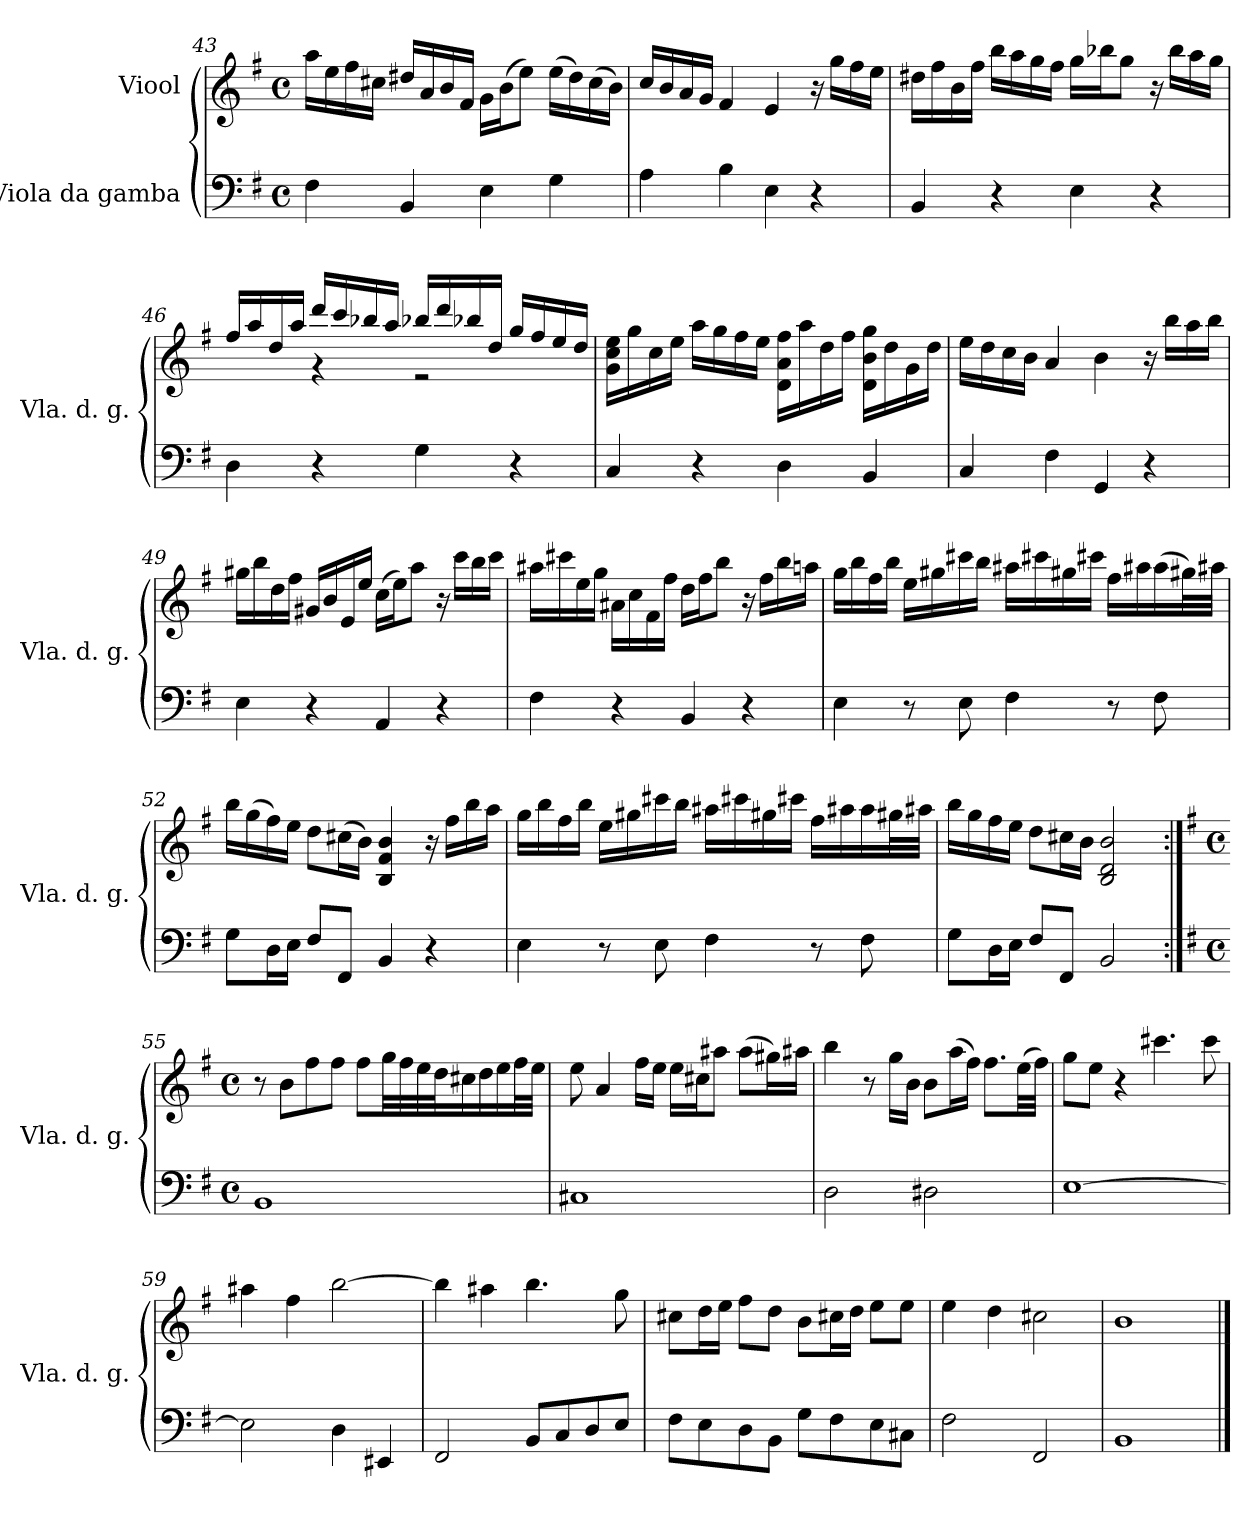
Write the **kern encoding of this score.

**kern	**kern
*part2	*part1
*staff2	*staff1
*I"Viola da gamba	*I"Viool
*I'Vla. d. g.	*
*clefF4	*clefG2
*k[f#]	*k[f#]
*M4/4	*M4/4
*met(c)	*met(c)
=43	=43
4F#\	16aa\LL
.	16ee\
.	16ff#\
.	16cc#X\JJ
4BB/	16dd#X/LL
.	16a/
.	16b/
.	16f#/JJ
4E\	16g\LL
.	(16b\J
.	8ee\J)
4G\	(16ee\LL
.	16dd#\)
.	(16cc#\
.	16b\JJ)
!!LO:LB:g=z
=44	=44
4A\	16cc/LL
.	16b/
.	16a/
.	16g/JJ
4B\	4f#/
4E\	4e/
4r	16r
.	16gg\LL
.	16ff#\
.	16ee\JJ
=45	=45
4BB/	16dd#X\LL
.	16ff#\
.	16b\
.	16ff#\JJ
4r	16bb\LL
.	16aa\
.	16gg\
.	16ff#\JJ
4E\	16gg\LL
.	16bb-X\J
.	8gg\J
4r	16r
.	16bb-\LL
.	16aa\
.	16gg\JJ
!!LO:LB:g=z
=46	=46
*	*^
4D\	16ff#/LL	4ryy
.	16aa/	.
.	16dd/	.
.	16aa/JJ	.
4r	16ddd/LL	4r
.	16ccc/	.
.	16bb-X/	.
.	16aa/JJ	.
4G\	16bb-X/LL	2r
.	16ddd/	.
.	16bb-X/	.
.	16dd/JJ	.
4r	16gg/LL	.
.	16ff#/	.
.	16ee/	.
.	16dd/JJ	.
*	*v	*v
=47	=47
4C/	16g\ 16cc\ 16ee\LL
.	16gg\
.	16cc\
.	16ee\JJ
4r	16aa\LL
.	16gg\
.	16ff#\
.	16ee\JJ
4D\	16d\ 16a\ 16ff#\LL
.	16aa\
.	16dd\
.	16ff#\JJ
4BB/	16d\ 16b\ 16gg\LL
.	16dd\
.	16g\
.	16dd\JJ
!!LO:LB:g=z
=48	=48
4C/	16ee\LL
.	16dd\
.	16cc\
.	16b\JJ
4F#\	4a/
4GG/	4b\
4r	16r
.	16bb\LL
.	16aa\
.	16bb\JJ
=49	=49
4E\	16gg#X\LL
.	16bb\
.	16dd\
.	16ff#\JJ
4r	16g#X/LL
.	16b/
.	16e/
.	16ee/JJ
4AA/	(16cc\LL
.	16ee\J)
.	8aa\J
4r	16r
.	16ccc\LL
.	16bb\
.	16ccc\JJ
!!LO:LB:g=z
=50	=50
4F#\	16aa#X\LL
.	16ccc#X\
.	16ee\
.	16gg\JJ
4r	16a#X\LL
.	16cc\
.	16f#\
.	16ff#\JJ
4BB/	16dd\LL
.	16ff#\J
.	8bb\J
4r	16r
.	16ff#\LL
.	16bb\
.	16aan\JJ
!!LO:PB:g=z
=51	=51
4E\	16gg\LL
.	16bb\
.	16ff#\
.	16bb\JJ
8r	16ee\LL
.	16gg#X\
8E\	16ccc#X\
.	16bb\JJ
4F#\	16aa#X\LL
.	16ccc#X\
.	16gg#X\
.	16ccc#X\JJ
8r	16ff#\LL
.	16aa#X\
8F#\	(16aa#\
.	32gg#X\L)
.	32aa#X\JJJ
=52	=52
8G\L	16bb\LL
.	(16gg\
16D\L	16ff#\)
16E\JJ	16ee\JJ
8F#/L	8dd\L
8FF#/J	(16cc#X\L
.	16b\JJ)
4BB/	4B/ 4f#/ 4b/
4r	16r
.	16ff#\LL
.	16bb\
.	16aa\JJ
!!LO:LB:g=z
=53	=53
4E\	16gg\LL
.	16bb\
.	16ff#\
.	16bb\JJ
8r	16ee\LL
.	16gg#X\
8E\	16ccc#X\
.	16bb\JJ
4F#\	16aa#X\LL
.	16ccc#X\
.	16gg#X\
.	16ccc#X\JJ
8r	16ff#\LL
.	16aa#X\
8F#\	16aa#\
.	32gg#X\L
.	32aa#X\JJJ
=54	=54
8G\L	16bb\LL
.	16gg\
16D\L	16ff#\
16E\JJ	16ee\JJ
8F#/L	8dd\L
8FF#/J	16cc#X\L
.	16b\JJ
2BB/	2B/ 2d/ 2b/
!!LO:PB:g=z
=55:|!	=55:|!
*k[f#]	*k[f#]
*M4/4	*M4/4
*met(c)	*met(c)
*	*MM60
1BB	8r
.	8b\L
.	8ff#\
.	8ff#\J
.	8ff#\L
.	32gg\LL
.	32ff#\
.	32ee\
.	32dd\J
.	16cc#X\
.	16dd\
.	16ee\
.	32ff#\L
.	32ee\JJJ
=56	=56
1C#X	8ee\
.	4a/
.	16ff#\LL
.	16ee\JJ
.	16ee\LL
.	16cc#X\J
.	8aa#X\J
.	(8aa#\L
.	16gg#X\L)
.	16aa#X\JJ
!!LO:LB:g=z
=57	=57
2D\	4bb\
.	8r
.	16gg\LL
.	16b\JJ
2D#X\	8b\L
.	(16aa\L
.	16ff#\JJ)
.	8.ff#\L
.	(32ee\LL
.	32ff#\JJJ)
=58	=58
[1E	8gg\L
.	8ee\J
.	4r
.	4.ccc#X\
.	8ccc#\
=59	=59
2E\]	4aa#X\
.	4ff#\
4D\	[2bb\
4EE#X/	.
=60	=60
2FF#/	4bb\]
.	4aa#X\
8BB/L	4.bb\
8C/	.
8D/	.
8E/J	8gg\
!!LO:LB:g=z
=61	=61
8F#\L	8cc#X\L
8E\	16dd\L
.	16ee\JJ
8D\	8ff#\L
8BB\J	8dd\J
8G\L	8b\L
8F#\	16cc#X\L
.	16dd\JJ
8E\	8ee\L
8C#X\J	8ee\J
=62	=62
2F#\	4ee\
.	4dd\
2FF#/	2cc#X\
=63	=63
1BB	1b
==	==
*-	*-
